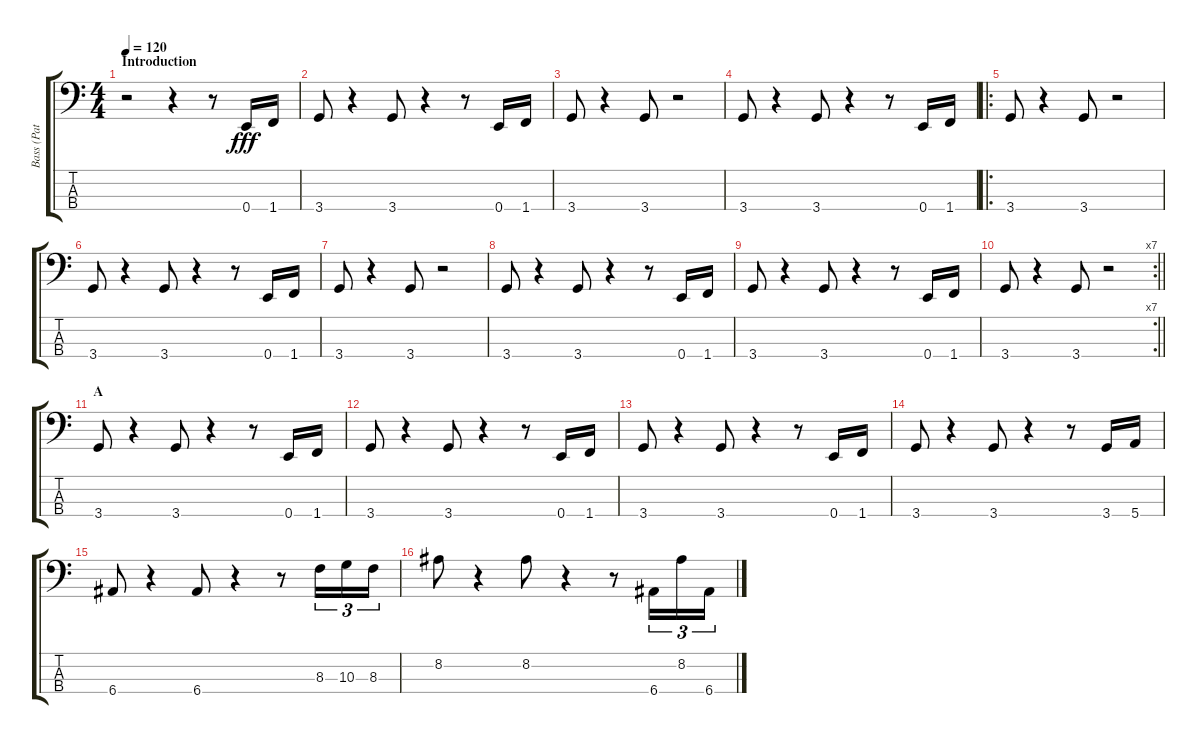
\track ("Bass (Pat O'Hearn)" "Bass (Pat ") {instrument fretlessbass}
\staff {score tabs}
\tuning (G2 D2 A1 E1) {hide}
\ts (4 4)
\section ("" "Introduction")
\tempo 120
\clef f4
\ks c
r.2{dy fff instrument fretlessbass} r.4 r.8 0.4.16 1.4.16 |
3.4.8 r.4 3.4.8 r.4 r.8 0.4.16 1.4.16 |
3.4.8 r.4 3.4.8 r.2 |
3.4.8 r.4 3.4.8 r.4 r.8 0.4.16 1.4.16 |
\ro
3.4.8 r.4 3.4.8 r.2 |
3.4.8 r.4 3.4.8 r.4 r.8 0.4.16 1.4.16 |
3.4.8 r.4 3.4.8 r.2 |
3.4.8 r.4 3.4.8 r.4 r.8 0.4.16 1.4.16 |
3.4.8 r.4 3.4.8 r.4 r.8 0.4.16 1.4.16 |
\rc 7
\barLineRight lightlight
3.4.8 r.4 3.4.8 r.2 |
\section ("" "A")
3.4.8 r.4 3.4.8 r.4 r.8 0.4.16 1.4.16 |
3.4.8 r.4 3.4.8 r.4 r.8 0.4.16 1.4.16 |
3.4.8 r.4 3.4.8 r.4 r.8 0.4.16 1.4.16 |
3.4.8 r.4 3.4.8 r.4 r.8 3.4.16 5.4.16 |
6.4.8 r.4 6.4.8 r.4 r.8 8.3.16{tu (3 2)} 10.3.16{tu (3 2)} 8.3.16{tu (3 2)} |
8.2.8 r.4 8.2.8 r.4 r.8 6.4.16{tu (3 2)} 8.2.16{tu (3 2)} 6.4.16{tu (3 2)}
